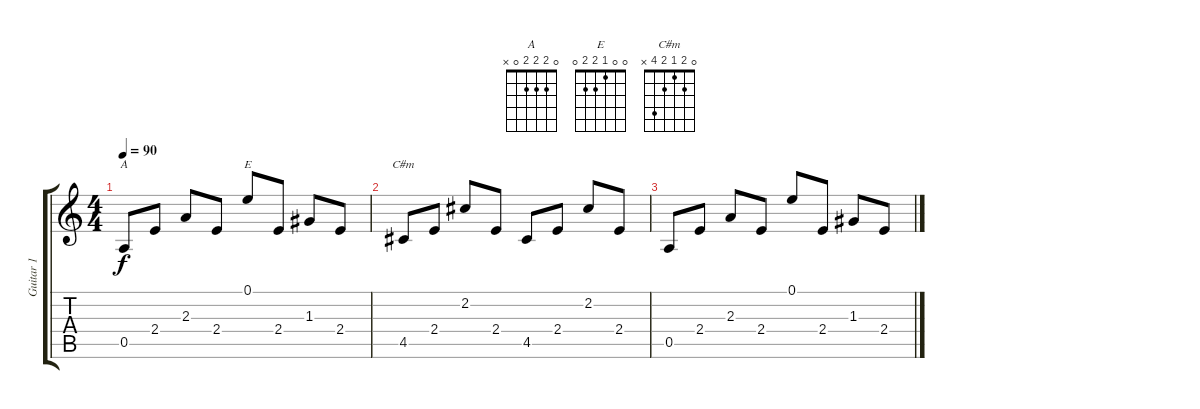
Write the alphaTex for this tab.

\track ("Guitar 1" "Guitar 1") {instrument overdrivenguitar}
\staff {score tabs}
\tuning (E4 B3 G3 D3 A2 E2) {hide}
\chord ("A" 0 2 2 2 0 x)
\chord ("E" 0 0 1 2 2 0)
\chord ("C#m" 0 2 1 2 4 x)
\ts (4 4)
\tempo 90
\clef g2
\ks c
0.5.8{ch "A" dy f} 2.4.8 2.3.8 2.4.8 0.1.8{ch "E"} 2.4.8 1.3.8 2.4.8 |
4.5.8{ch "C#m"} 2.4.8 2.2.8 2.4.8 4.5.8 2.4.8 2.2.8 2.4.8 |
0.5.8 2.4.8 2.3.8 2.4.8 0.1.8 2.4.8 1.3.8 2.4.8
